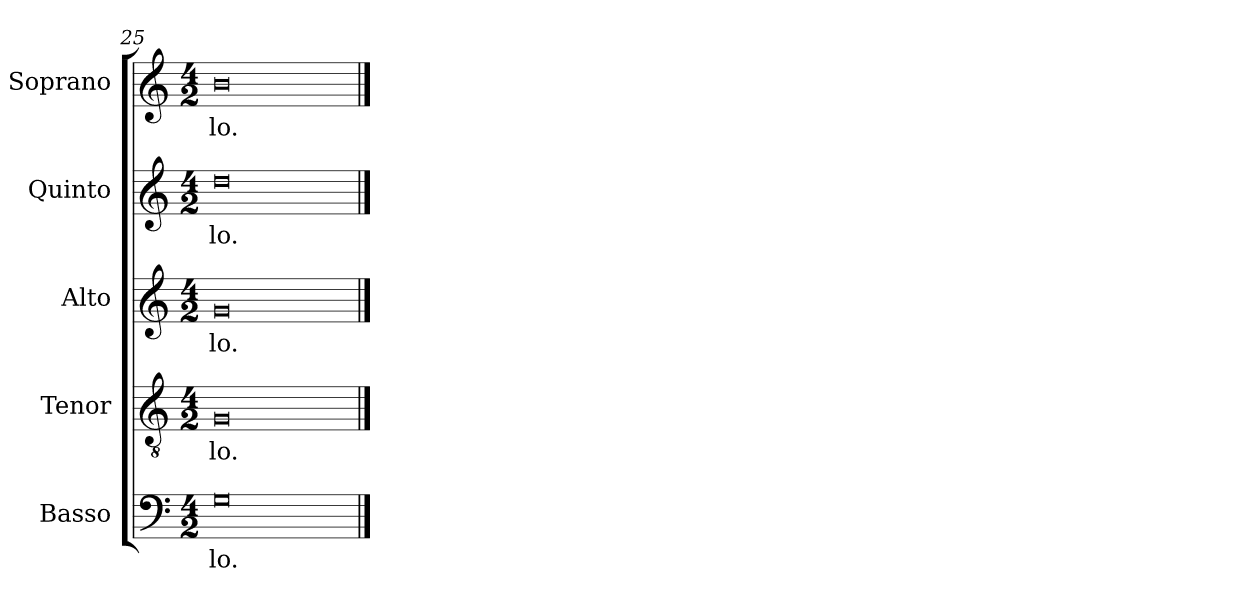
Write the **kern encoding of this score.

**kern	**text	**kern	**text	**kern	**text	**kern	**text	**kern	**text
*part5	*part5	*part4	*part4	*part3	*part3	*part2	*part2	*part1	*part1
*staff5	*staff5	*staff4	*staff4	*staff3	*staff3	*staff2	*staff2	*staff1	*staff1
*I"Basso	*	*I"Tenor	*	*I"Alto	*	*I"Quinto	*	*I"Soprano	*
*	*	*I'T.	*	*I'A.	*	*	*	*I'Sop.	*
*clefF4	*	*clefGv2	*	*clefG2	*	*clefG2	*	*clefG2	*
*	*	*ITrd7c12	*	*	*	*	*	*	*
*k[]	*	*k[]	*	*k[]	*	*k[]	*	*k[]	*
*C:	*	*C:	*	*C:	*	*C:	*	*C:	*
*M4/2	*	*M4/2	*	*M4/2	*	*M4/2	*	*M4/2	*
=25	=25	=25	=25	=25	=25	=25	=25	=25	=25
!	!LO:LY:b:color=#000000	!	!	!	!	!	!	!	!
!	!	!	!LO:LY:b:color=#000000	!	!	!	!	!	!
!	!	!	!	!	!LO:LY:b:color=#000000	!	!	!	!
!	!	!	!	!	!	!	!LO:LY:b:color=#000000	!	!
!	!	!	!	!	!	!	!	!	!LO:LY:b:color=#000000
0Gi	-lo.	0GGi	-lo.	0gi	-lo.	0ddi	-lo.	0bi	-lo.
==	==	==	==	==	==	==	==	==	==
*-	*-	*-	*-	*-	*-	*-	*-	*-	*-
